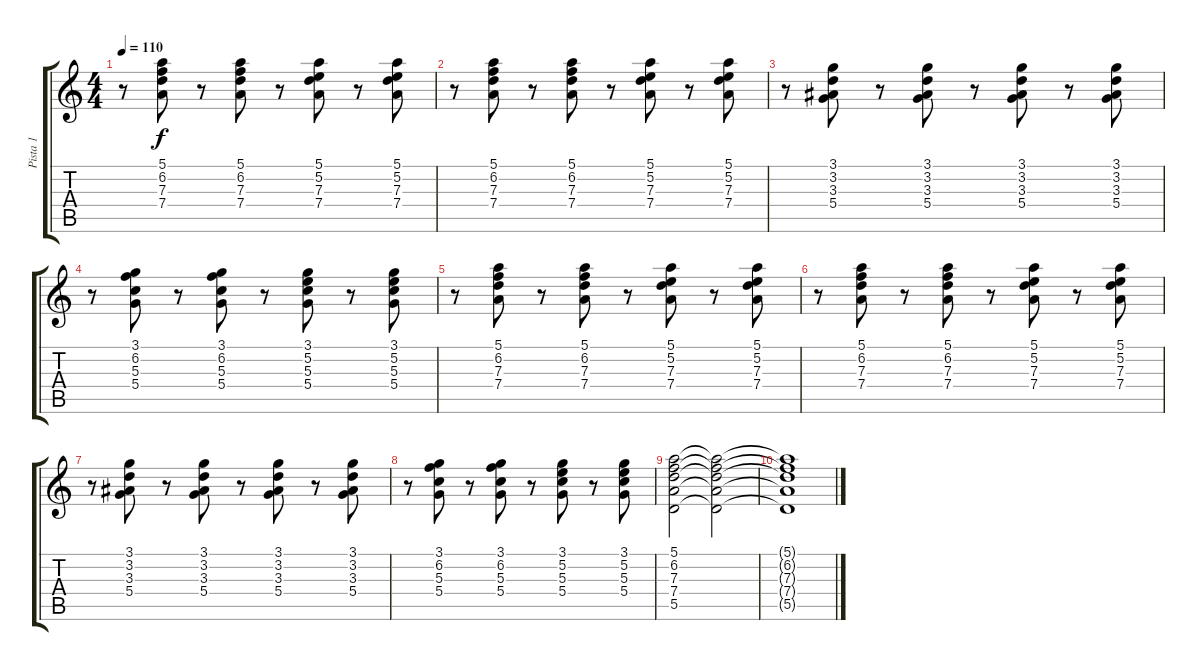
\track ("Pista 1" "Pista 1") {instrument electricguitarclean}
\staff {score tabs}
\tuning (E4 B3 G3 D3 A2 E2) {hide}
\ts (4 4)
\tempo 110
\clef g2
\ks c
r.8{dy f} (5.1 6.2 7.3 7.4).8 r.8 (5.1 6.2 7.3 7.4).8 r.8 (5.1 5.2 7.3 7.4).8 r.8 (5.1 5.2 7.3 7.4).8 |
r.8 (5.1 6.2 7.3 7.4).8 r.8 (5.1 6.2 7.3 7.4).8 r.8 (5.1 5.2 7.3 7.4).8 r.8 (5.1 5.2 7.3 7.4).8 |
r.8 (3.1 3.2 3.3 5.4).8 r.8 (3.1 3.2 3.3 5.4).8 r.8 (3.1 3.2 3.3 5.4).8 r.8 (3.1 3.2 3.3 5.4).8 |
r.8 (3.1 6.2 5.3 5.4).8 r.8 (3.1 6.2 5.3 5.4).8 r.8 (3.1 5.2 5.3 5.4).8 r.8 (3.1 5.2 5.3 5.4).8 |
r.8 (5.1 6.2 7.3 7.4).8 r.8 (5.1 6.2 7.3 7.4).8 r.8 (5.1 5.2 7.3 7.4).8 r.8 (5.1 5.2 7.3 7.4).8 |
r.8 (5.1 6.2 7.3 7.4).8 r.8 (5.1 6.2 7.3 7.4).8 r.8 (5.1 5.2 7.3 7.4).8 r.8 (5.1 5.2 7.3 7.4).8 |
r.8 (3.1 3.2 3.3 5.4).8 r.8 (3.1 3.2 3.3 5.4).8 r.8 (3.1 3.2 3.3 5.4).8 r.8 (3.1 3.2 3.3 5.4).8 |
r.8 (3.1 6.2 5.3 5.4).8 r.8 (3.1 6.2 5.3 5.4).8 r.8 (3.1 5.2 5.3 5.4).8 r.8 (3.1 5.2 5.3 5.4).8 |
(5.1 6.2 7.3 7.4 5.5).2{volume 0} (5.1{t} 6.2{t} 7.3{t} 7.4{t} 5.5{t}).2 |
(5.1{t} 6.2{t} 7.3{t} 7.4{t} 5.5{t}).1
